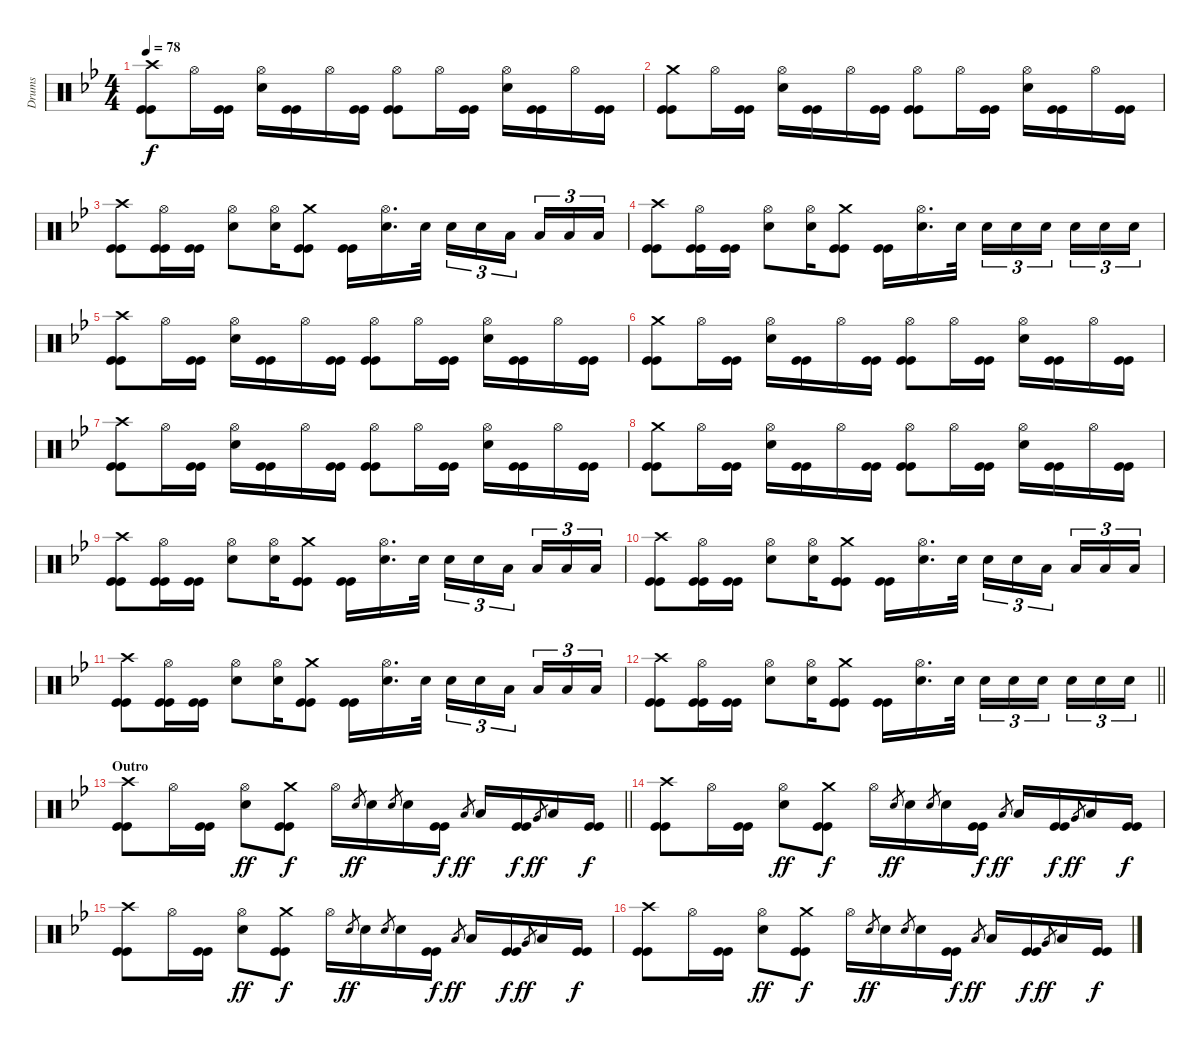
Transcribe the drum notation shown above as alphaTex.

\track ("Drums" "Drums") {instrument percussion}
\staff {score}
\articulation defaults
\ts (4 4)
\tempo 78
\clef neutral
\ks gminor
("Crash high (hit)" "Kick (hit)" "Kick (hit)").8{dy f} "Hi-Hat (open)".16 ("Kick (hit)" "Kick (hit)").16 ("Hi-Hat (open)" "Electric Snare (hit)").16 ("Kick (hit)" "Kick (hit)").16 "Hi-Hat (open)".16 ("Kick (hit)" "Kick (hit)").16 ("Hi-Hat (open)" "Kick (hit)" "Kick (hit)").8 "Hi-Hat (open)".16 ("Kick (hit)" "Kick (hit)").16 ("Hi-Hat (open)" "Electric Snare (hit)").16 ("Kick (hit)" "Kick (hit)").16 "Hi-Hat (open)".16 ("Kick (hit)" "Kick (hit)").16 |
("Crash medium (hit)" "Kick (hit)" "Kick (hit)").8 "Hi-Hat (open)".16 ("Kick (hit)" "Kick (hit)").16 ("Hi-Hat (open)" "Electric Snare (hit)").16 ("Kick (hit)" "Kick (hit)").16 "Hi-Hat (open)".16 ("Kick (hit)" "Kick (hit)").16 ("Hi-Hat (open)" "Kick (hit)" "Kick (hit)").8 "Hi-Hat (open)".16 ("Kick (hit)" "Kick (hit)").16 ("Hi-Hat (open)" "Electric Snare (hit)").16 ("Kick (hit)" "Kick (hit)").16 "Hi-Hat (open)".16 ("Kick (hit)" "Kick (hit)").16 |
("Crash high (hit)" "Kick (hit)" "Kick (hit)").8 ("Hi-Hat (open)" "Kick (hit)" "Kick (hit)").16 ("Kick (hit)" "Kick (hit)").16 ("Hi-Hat (open)" "Electric Snare (hit)").8 ("Hi-Hat (open)" "Electric Snare (hit)").16 ("Crash medium (hit)" "Kick (hit)" "Kick (hit)").8 ("Kick (hit)" "Kick (hit)").16 ("Hi-Hat (open)" "Electric Snare (hit)").16{d} "Electric Snare (hit)".32 "Electric Snare (hit)".16{tu (3 2)} "Electric Snare (hit)".16{tu (3 2)} "Low Tom (hit)".16{tu (3 2) beam splitsecondary} "Low Floor Tom (hit)".16{tu (3 2)} "Low Floor Tom (hit)".16{tu (3 2)} "Low Floor Tom (hit)".16{tu (3 2)} |
("Crash high (hit)" "Kick (hit)" "Kick (hit)").8 ("Hi-Hat (open)" "Kick (hit)" "Kick (hit)").16 ("Kick (hit)" "Kick (hit)").16 ("Hi-Hat (open)" "Electric Snare (hit)").8 ("Hi-Hat (open)" "Electric Snare (hit)").16 ("Crash medium (hit)" "Kick (hit)" "Kick (hit)").8 ("Kick (hit)" "Kick (hit)").16 ("Hi-Hat (open)" "Electric Snare (hit)").16{d} "Electric Snare (hit)".32 "Electric Snare (hit)".16{tu (3 2)} "Electric Snare (hit)".16{tu (3 2)} "Electric Snare (hit)".16{tu (3 2) beam splitsecondary} "Electric Snare (hit)".16{tu (3 2)} "Electric Snare (hit)".16{tu (3 2)} "Electric Snare (hit)".16{tu (3 2)} |
("Crash high (hit)" "Kick (hit)" "Kick (hit)").8 "Hi-Hat (open)".16 ("Kick (hit)" "Kick (hit)").16 ("Hi-Hat (open)" "Electric Snare (hit)").16 ("Kick (hit)" "Kick (hit)").16 "Hi-Hat (open)".16 ("Kick (hit)" "Kick (hit)").16 ("Hi-Hat (open)" "Kick (hit)" "Kick (hit)").8 "Hi-Hat (open)".16 ("Kick (hit)" "Kick (hit)").16 ("Hi-Hat (open)" "Electric Snare (hit)").16 ("Kick (hit)" "Kick (hit)").16 "Hi-Hat (open)".16 ("Kick (hit)" "Kick (hit)").16 |
("Crash medium (hit)" "Kick (hit)" "Kick (hit)").8 "Hi-Hat (open)".16 ("Kick (hit)" "Kick (hit)").16 ("Hi-Hat (open)" "Electric Snare (hit)").16 ("Kick (hit)" "Kick (hit)").16 "Hi-Hat (open)".16 ("Kick (hit)" "Kick (hit)").16 ("Hi-Hat (open)" "Kick (hit)" "Kick (hit)").8 "Hi-Hat (open)".16 ("Kick (hit)" "Kick (hit)").16 ("Hi-Hat (open)" "Electric Snare (hit)").16 ("Kick (hit)" "Kick (hit)").16 "Hi-Hat (open)".16 ("Kick (hit)" "Kick (hit)").16 |
("Crash high (hit)" "Kick (hit)" "Kick (hit)").8 "Hi-Hat (open)".16 ("Kick (hit)" "Kick (hit)").16 ("Hi-Hat (open)" "Electric Snare (hit)").16 ("Kick (hit)" "Kick (hit)").16 "Hi-Hat (open)".16 ("Kick (hit)" "Kick (hit)").16 ("Hi-Hat (open)" "Kick (hit)" "Kick (hit)").8 "Hi-Hat (open)".16 ("Kick (hit)" "Kick (hit)").16 ("Hi-Hat (open)" "Electric Snare (hit)").16 ("Kick (hit)" "Kick (hit)").16 "Hi-Hat (open)".16 ("Kick (hit)" "Kick (hit)").16 |
("Crash medium (hit)" "Kick (hit)" "Kick (hit)").8 "Hi-Hat (open)".16 ("Kick (hit)" "Kick (hit)").16 ("Hi-Hat (open)" "Electric Snare (hit)").16 ("Kick (hit)" "Kick (hit)").16 "Hi-Hat (open)".16 ("Kick (hit)" "Kick (hit)").16 ("Hi-Hat (open)" "Kick (hit)" "Kick (hit)").8 "Hi-Hat (open)".16 ("Kick (hit)" "Kick (hit)").16 ("Hi-Hat (open)" "Electric Snare (hit)").16 ("Kick (hit)" "Kick (hit)").16 "Hi-Hat (open)".16 ("Kick (hit)" "Kick (hit)").16 |
("Crash high (hit)" "Kick (hit)" "Kick (hit)").8 ("Hi-Hat (open)" "Kick (hit)" "Kick (hit)").16 ("Kick (hit)" "Kick (hit)").16 ("Hi-Hat (open)" "Electric Snare (hit)").8 ("Hi-Hat (open)" "Electric Snare (hit)").16 ("Crash medium (hit)" "Kick (hit)" "Kick (hit)").8 ("Kick (hit)" "Kick (hit)").16 ("Hi-Hat (open)" "Electric Snare (hit)").16{d} "Electric Snare (hit)".32 "Electric Snare (hit)".16{tu (3 2)} "Electric Snare (hit)".16{tu (3 2)} "Low Tom (hit)".16{tu (3 2) beam splitsecondary} "Low Floor Tom (hit)".16{tu (3 2)} "Low Floor Tom (hit)".16{tu (3 2)} "Low Floor Tom (hit)".16{tu (3 2)} |
("Crash high (hit)" "Kick (hit)" "Kick (hit)").8 ("Hi-Hat (open)" "Kick (hit)" "Kick (hit)").16 ("Kick (hit)" "Kick (hit)").16 ("Hi-Hat (open)" "Electric Snare (hit)").8 ("Hi-Hat (open)" "Electric Snare (hit)").16 ("Crash medium (hit)" "Kick (hit)" "Kick (hit)").8 ("Kick (hit)" "Kick (hit)").16 ("Hi-Hat (open)" "Electric Snare (hit)").16{d} "Electric Snare (hit)".32 "Electric Snare (hit)".16{tu (3 2)} "Electric Snare (hit)".16{tu (3 2)} "Low Tom (hit)".16{tu (3 2) beam splitsecondary} "Low Floor Tom (hit)".16{tu (3 2)} "Low Floor Tom (hit)".16{tu (3 2)} "Low Floor Tom (hit)".16{tu (3 2)} |
("Crash high (hit)" "Kick (hit)" "Kick (hit)").8 ("Hi-Hat (open)" "Kick (hit)" "Kick (hit)").16 ("Kick (hit)" "Kick (hit)").16 ("Hi-Hat (open)" "Electric Snare (hit)").8 ("Hi-Hat (open)" "Electric Snare (hit)").16 ("Crash medium (hit)" "Kick (hit)" "Kick (hit)").8 ("Kick (hit)" "Kick (hit)").16 ("Hi-Hat (open)" "Electric Snare (hit)").16{d} "Electric Snare (hit)".32 "Electric Snare (hit)".16{tu (3 2)} "Electric Snare (hit)".16{tu (3 2)} "Low Tom (hit)".16{tu (3 2) beam splitsecondary} "Low Floor Tom (hit)".16{tu (3 2)} "Low Floor Tom (hit)".16{tu (3 2)} "Low Floor Tom (hit)".16{tu (3 2)} |
\barLineRight lightlight
("Crash high (hit)" "Kick (hit)" "Kick (hit)").8 ("Hi-Hat (open)" "Kick (hit)" "Kick (hit)").16 ("Kick (hit)" "Kick (hit)").16 ("Hi-Hat (open)" "Electric Snare (hit)").8 ("Hi-Hat (open)" "Electric Snare (hit)").16 ("Crash medium (hit)" "Kick (hit)" "Kick (hit)").8 ("Kick (hit)" "Kick (hit)").16 ("Hi-Hat (open)" "Electric Snare (hit)").16{d} "Electric Snare (hit)".32 "Electric Snare (hit)".16{tu (3 2)} "Electric Snare (hit)".16{tu (3 2)} "Electric Snare (hit)".16{tu (3 2) beam splitsecondary} "Electric Snare (hit)".16{tu (3 2)} "Electric Snare (hit)".16{tu (3 2)} "Electric Snare (hit)".16{tu (3 2)} |
\section ("" "Outro")
\barLineRight lightlight
("Crash high (hit)" "Kick (hit)" "Kick (hit)").8 "Hi-Hat (open)".16 ("Kick (hit)" "Kick (hit)").16 ("Hi-Hat (open)" "Electric Snare (hit)").8{dy ff} ("Crash medium (hit)" "Kick (hit)" "Kick (hit)").8{dy f} "Hi-Hat (open)".16 "Electric Snare (hit)".8{gr dy ff} "Electric Snare (hit)".16 "Electric Snare (hit)".8{gr} "Electric Snare (hit)".16 ("Kick (hit)" "Kick (hit)").16{dy f} "Low Tom (hit)".8{gr dy ff} "Low Tom (hit)".16 ("Kick (hit)" "Kick (hit)").16{dy f} "Very Low Tom (hit)".8{gr dy ff} "Low Floor Tom (hit)".16 ("Kick (hit)" "Kick (hit)").16{dy f} |
("Crash high (hit)" "Kick (hit)" "Kick (hit)").8 "Hi-Hat (open)".16 ("Kick (hit)" "Kick (hit)").16 ("Hi-Hat (open)" "Electric Snare (hit)").8{dy ff} ("Crash medium (hit)" "Kick (hit)" "Kick (hit)").8{dy f} "Hi-Hat (open)".16 "Electric Snare (hit)".8{gr dy ff} "Electric Snare (hit)".16 "Electric Snare (hit)".8{gr} "Electric Snare (hit)".16 ("Kick (hit)" "Kick (hit)").16{dy f} "Low Tom (hit)".8{gr dy ff} "Low Tom (hit)".16 ("Kick (hit)" "Kick (hit)").16{dy f} "Very Low Tom (hit)".8{gr dy ff} "Low Floor Tom (hit)".16 ("Kick (hit)" "Kick (hit)").16{dy f} |
("Crash high (hit)" "Kick (hit)" "Kick (hit)").8 "Hi-Hat (open)".16 ("Kick (hit)" "Kick (hit)").16 ("Hi-Hat (open)" "Electric Snare (hit)").8{dy ff} ("Crash medium (hit)" "Kick (hit)" "Kick (hit)").8{dy f} "Hi-Hat (open)".16 "Electric Snare (hit)".8{gr dy ff} "Electric Snare (hit)".16 "Electric Snare (hit)".8{gr} "Electric Snare (hit)".16 ("Kick (hit)" "Kick (hit)").16{dy f} "Low Tom (hit)".8{gr dy ff} "Low Tom (hit)".16 ("Kick (hit)" "Kick (hit)").16{dy f} "Very Low Tom (hit)".8{gr dy ff} "Low Floor Tom (hit)".16 ("Kick (hit)" "Kick (hit)").16{dy f} |
("Crash high (hit)" "Kick (hit)" "Kick (hit)").8 "Hi-Hat (open)".16 ("Kick (hit)" "Kick (hit)").16 ("Hi-Hat (open)" "Electric Snare (hit)").8{dy ff} ("Crash medium (hit)" "Kick (hit)" "Kick (hit)").8{dy f} "Hi-Hat (open)".16 "Electric Snare (hit)".8{gr dy ff} "Electric Snare (hit)".16 "Electric Snare (hit)".8{gr} "Electric Snare (hit)".16 ("Kick (hit)" "Kick (hit)").16{dy f} "Low Tom (hit)".8{gr dy ff} "Low Tom (hit)".16 ("Kick (hit)" "Kick (hit)").16{dy f} "Very Low Tom (hit)".8{gr dy ff} "Low Floor Tom (hit)".16 ("Kick (hit)" "Kick (hit)").16{dy f}
